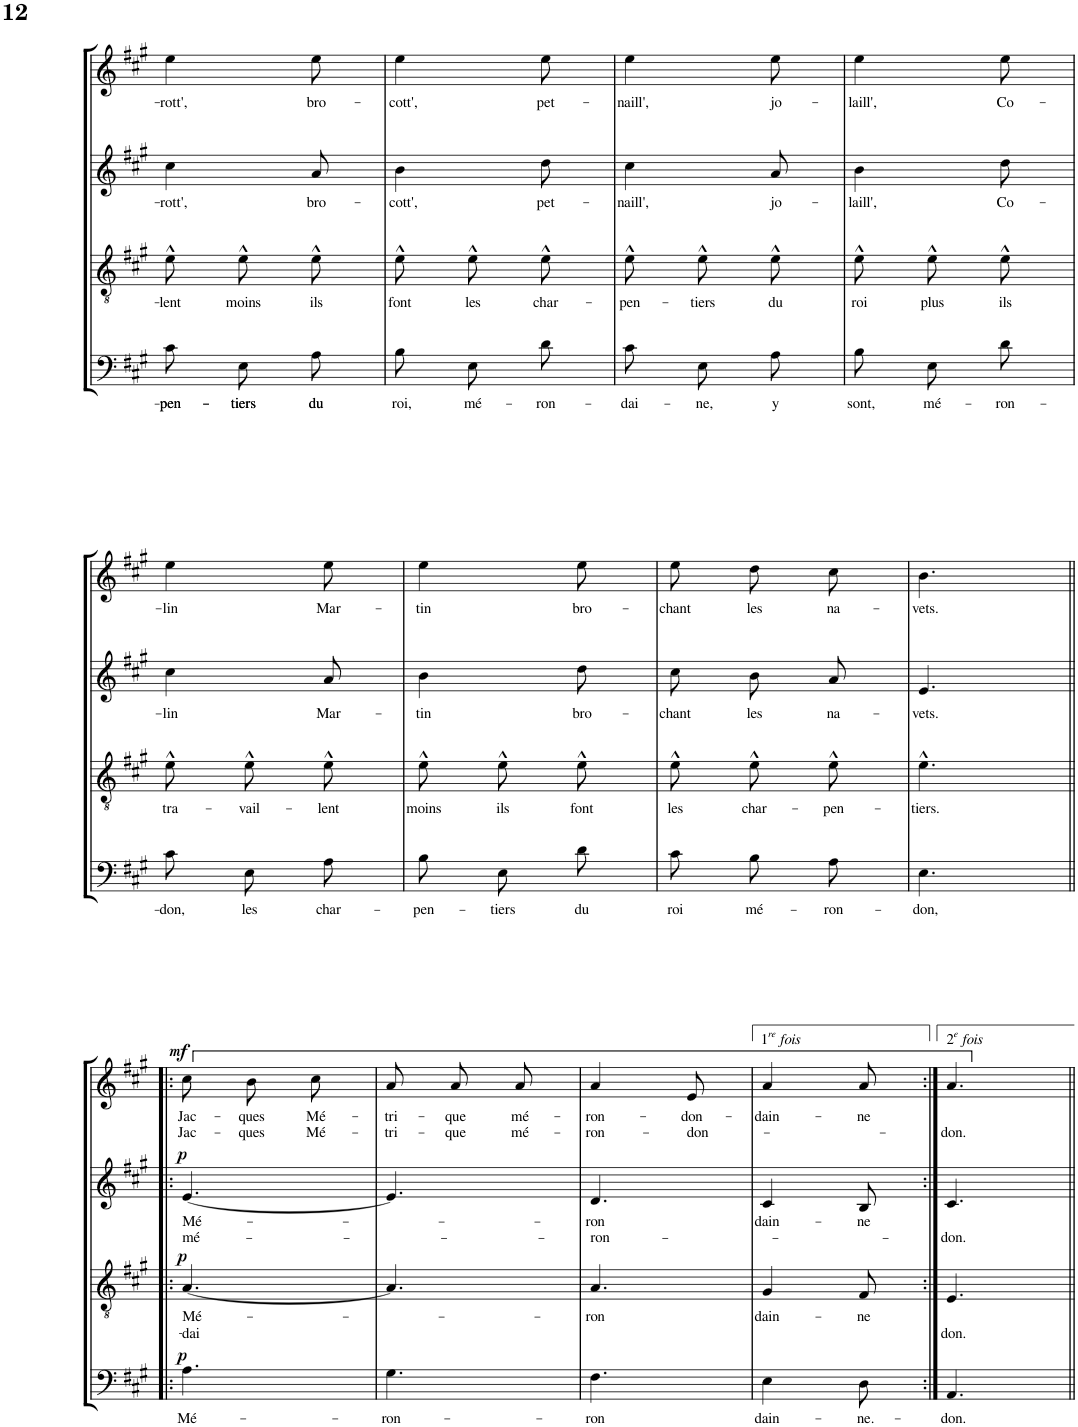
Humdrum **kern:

**kern	**text	**dynam	**kern	**text	**text	**dynam	**kern	**text	**text	**dynam	**kern	**text	**text	**dynam	**kern
*part5	*part5	*part5	*part4	*part4	*part4	*part4	*part3	*part3	*part3	*part3	*part2	*part2	*part2	*part2	*part1
*staff5	*staff5	*staff5	*staff4	*staff4	*staff4	*staff4	*staff3	*staff3	*staff3	*staff3	*staff2	*staff2	*staff2	*staff2	*staff1
*I"BASSES	*	*	*I"TÉNORS	*	*	*	*I"CONTRALTOS	*	*	*	*I"SOPRANOS	*	*	*	*I"Soprano solo
!!LO:PB:g=z
*clefF4	*	*	*clefGv2	*	*	*	*clefG2	*	*	*	*clefG2	*	*	*	*clefG2
*k[f#c#g#]	*	*	*k[f#c#g#]	*	*	*	*k[f#c#g#]	*	*	*	*k[f#c#g#]	*	*	*	*k[f#c#g#]
*M3/8	*	*	*M3/8	*	*	*	*M3/8	*	*	*	*M3/8	*	*	*	*M3/8
=38	=38	=38	=38	=38	=38	=38	=38	=38	=38	=38	=38	=38	=38	=38	=38
!	!LO:LY:b	!	!	!LO:LY:b	!	!	!	!LO:LY:b	!	!	!	!LO:LY:b	!	!	!
8c#\L	-pen-	.	8e^^\L	-lent	.	.	4cc#\	-rott',	.	.	4ee\	-rott',	.	.	4.r
!	!LO:LY:b	!	!	!LO:LY:b	!	!	!	!	!	!	!	!	!	!	!
8E\	-tiers	.	8e^^\	moins	.	.	.	.	.	.	.	.	.	.	.
!	!LO:LY:b	!	!	!LO:LY:b	!	!	!	!LO:LY:b	!	!	!	!LO:LY:b	!	!	!
8A\J	du	.	8e^^\J	ils	.	.	8a/	bro-	.	.	8ee\	bro-	.	.	.
=39	=39	=39	=39	=39	=39	=39	=39	=39	=39	=39	=39	=39	=39	=39	=39
!	!LO:LY:b	!	!	!LO:LY:b	!	!	!	!LO:LY:b	!	!	!	!LO:LY:b	!	!	!
8B\L	roi,	.	8e^^\L	font	.	.	4b\	-cott',	.	.	4ee\	-cott',	.	.	4.r
!	!LO:LY:b	!	!	!LO:LY:b	!	!	!	!	!	!	!	!	!	!	!
8E\	mé-	.	8e^^\	les	.	.	.	.	.	.	.	.	.	.	.
!	!LO:LY:b	!	!	!LO:LY:b	!	!	!	!LO:LY:b	!	!	!	!LO:LY:b	!	!	!
8d\J	-ron-	.	8e^^\J	char-	.	.	8dd\	pet-	.	.	8ee\	pet-	.	.	.
=40	=40	=40	=40	=40	=40	=40	=40	=40	=40	=40	=40	=40	=40	=40	=40
!	!LO:LY:b	!	!	!LO:LY:b	!	!	!	!LO:LY:b	!	!	!	!LO:LY:b	!	!	!
8c#\L	-dai-	.	8e^^\L	-pen-	.	.	4cc#\	-naill',	.	.	4ee\	-naill',	.	.	4.r
!	!LO:LY:b	!	!	!LO:LY:b	!	!	!	!	!	!	!	!	!	!	!
8E\	-ne,	.	8e^^\	-tiers	.	.	.	.	.	.	.	.	.	.	.
!	!LO:LY:b	!	!	!LO:LY:b	!	!	!	!LO:LY:b	!	!	!	!LO:LY:b	!	!	!
8A\J	y	.	8e^^\J	du	.	.	8a/	jo-	.	.	8ee\	jo-	.	.	.
=41	=41	=41	=41	=41	=41	=41	=41	=41	=41	=41	=41	=41	=41	=41	=41
!	!LO:LY:b	!	!	!LO:LY:b	!	!	!	!LO:LY:b	!	!	!	!LO:LY:b	!	!	!
8B\L	sont,	.	8e^^\L	roi	.	.	4b\	-laill',	.	.	4ee\	-laill',	.	.	4.r
!	!LO:LY:b	!	!	!LO:LY:b	!	!	!	!	!	!	!	!	!	!	!
8E\	mé-	.	8e^^\	plus	.	.	.	.	.	.	.	.	.	.	.
!	!LO:LY:b	!	!	!LO:LY:b	!	!	!	!LO:LY:b	!	!	!	!LO:LY:b	!	!	!
8d\J	-ron-	.	8e^^\J	ils	.	.	8dd\	Co-	.	.	8ee\	Co-	.	.	.
!!LO:LB:g=z
=42	=42	=42	=42	=42	=42	=42	=42	=42	=42	=42	=42	=42	=42	=42	=42
!	!LO:LY:b	!	!	!LO:LY:b	!	!	!	!LO:LY:b	!	!	!	!LO:LY:b	!	!	!
8c#\L	-don,	.	8e^^\L	tra-	.	.	4cc#\	-lin	.	.	4ee\	-lin	.	.	4.r
!	!LO:LY:b	!	!	!LO:LY:b	!	!	!	!	!	!	!	!	!	!	!
8E\	les	.	8e^^\	-vail-	.	.	.	.	.	.	.	.	.	.	.
!	!LO:LY:b	!	!	!LO:LY:b	!	!	!	!LO:LY:b	!	!	!	!LO:LY:b	!	!	!
8A\J	char-	.	8e^^\J	-lent	.	.	8a/	Mar-	.	.	8ee\	Mar-	.	.	.
=43	=43	=43	=43	=43	=43	=43	=43	=43	=43	=43	=43	=43	=43	=43	=43
!	!LO:LY:b	!	!	!LO:LY:b	!	!	!	!LO:LY:b	!	!	!	!LO:LY:b	!	!	!
8B\L	-pen-	.	8e^^\L	moins	.	.	4b\	-tin	.	.	4ee\	-tin	.	.	4.r
!	!LO:LY:b	!	!	!LO:LY:b	!	!	!	!	!	!	!	!	!	!	!
8E\	-tiers	.	8e^^\	ils	.	.	.	.	.	.	.	.	.	.	.
!	!LO:LY:b	!	!	!LO:LY:b	!	!	!	!LO:LY:b	!	!	!	!LO:LY:b	!	!	!
8d\J	du	.	8e^^\J	font	.	.	8dd\	bro-	.	.	8ee\	bro-	.	.	.
=44	=44	=44	=44	=44	=44	=44	=44	=44	=44	=44	=44	=44	=44	=44	=44
!	!LO:LY:b	!	!	!LO:LY:b	!	!	!	!LO:LY:b	!	!	!	!LO:LY:b	!	!	!
8c#\L	roi	.	8e^^\L	les	.	.	8cc#\L	-chant	.	.	8ee\L	-chant	.	.	4.r
!	!LO:LY:b	!	!	!LO:LY:b	!	!	!	!LO:LY:b	!	!	!	!LO:LY:b	!	!	!
8B\	mé-	.	8e^^\	char-	.	.	8b\	les	.	.	8dd\	les	.	.	.
!	!LO:LY:b	!	!	!LO:LY:b	!	!	!	!LO:LY:b	!	!	!	!LO:LY:b	!	!	!
8A\J	-ron-	.	8e^^\J	-pen-	.	.	8a\J	na-	.	.	8cc#\J	na-	.	.	.
=45	=45	=45	=45	=45	=45	=45	=45	=45	=45	=45	=45	=45	=45	=45	=45
!	!LO:LY:b	!	!	!LO:LY:b	!	!	!	!LO:LY:b	!	!	!	!LO:LY:b	!	!	!
4.E\	-don,	.	4.e^^\	-tiers.	.	.	4.e/	-vets.	.	.	4.b\	-vets.	.	.	4.r
!!LO:LB:g=z
=46!|:	=46!|:	=46!|:	=46!|:	=46!|:	=46!|:	=46!|:	=46!|:	=46!|:	=46!|:	=46!|:	=46!|:	=46!|:	=46!|:	=46!|:	=46!|:
!	!LO:LY:b	!LO:DY:a	!	!LO:LY:b	!LO:LY:b	!LO:DY:a	!	!LO:LY:b	!LO:LY:b	!LO:DY:a	!	!LO:LY:b	!LO:LY:b	!LO:DY:a	!
4.A\	Mé-	p	[4.A/	Mé-	dai-	p	[4.e/	Mé-	mé-	p	8cc#\L	Jac-	Jac-	mf	4.r
!	!	!	!	!	!	!	!	!	!	!	!	!LO:LY:b	!LO:LY:b	!	!
.	.	.	.	.	.	.	.	.	.	.	8b\	-ques	-ques	.	.
!	!	!	!	!	!	!	!	!	!	!	!	!LO:LY:b	!LO:LY:b	!	!
.	.	.	.	.	.	.	.	.	.	.	8cc#\J	Mé-	Mé-	.	.
=47	=47	=47	=47	=47	=47	=47	=47	=47	=47	=47	=47	=47	=47	=47	=47
!	!LO:LY:b	!	!	!	!	!	!	!	!	!	!	!LO:LY:b	!LO:LY:b	!	!
4.G#\	-ron-	.	4.A/]	.	.	.	4.e/]	.	.	.	8a/L	-tri-	-tri-	.	4.r
!	!	!	!	!	!	!	!	!	!	!	!	!LO:LY:b	!LO:LY:b	!	!
.	.	.	.	.	.	.	.	.	.	.	8a/	-que	-que	.	.
!	!	!	!	!	!	!	!	!	!	!	!	!LO:LY:b	!LO:LY:b	!	!
.	.	.	.	.	.	.	.	.	.	.	8a/J	mé-	mé-	.	.
=48	=48	=48	=48	=48	=48	=48	=48	=48	=48	=48	=48	=48	=48	=48	=48
!	!LO:LY:b	!	!	!LO:LY:b	!	!	!	!LO:LY:b	!LO:LY:b	!	!	!LO:LY:b	!LO:LY:b	!	!
4.F#\	-ron	.	4.A/	-ron	.	.	4.d/	-ron	-ron-	.	4a/	-ron-	-ron-	.	4.r
!	!	!	!	!	!	!	!	!	!	!	!	!LO:LY:b	!LO:LY:b	!	!
.	.	.	.	.	.	.	.	.	.	.	8e/	-don-	-don-	.	.
=49	=49	=49	=49	=49	=49	=49	=49	=49	=49	=49	=49	=49	=49	=49	=49
!	!	!	!	!	!	!	!	!	!	!	!LO:TX:a:t=1	!	!	!	!
!	!	!	!	!	!	!	!	!	!	!	!LO:TX:a:i:t=re	!	!	!	!
!	!	!	!	!	!	!	!	!	!	!	!LO:TX:a:t=fois	!	!	!	!
!	!LO:LY:b	!	!	!LO:LY:b	!	!	!	!LO:LY:b	!	!	!	!LO:LY:b	!	!	!
4E\	-dain-	.	4G#/	-dain-	.	.	4c#/	-dain-	.	.	4a/	-dain-	.	.	4.r
!	!LO:LY:b	!	!	!LO:LY:b	!	!	!	!LO:LY:b	!	!	!	!LO:LY:b	!	!	!
8D\	-ne.-	.	8F#/	-ne	.	.	8B/	-ne	.	.	8a/	-ne	.	.	.
=50:|!	=50:|!	=50:|!	=50:|!	=50:|!	=50:|!	=50:|!	=50:|!	=50:|!	=50:|!	=50:|!	=50:|!	=50:|!	=50:|!	=50:|!	=50:|!
!	!	!	!	!	!	!	!	!	!	!	!LO:TX:a:t=2	!	!	!	!
!	!	!	!	!	!	!	!	!	!	!	!LO:TX:a:i:t=e	!	!	!	!
!	!	!	!	!	!	!	!	!	!	!	!LO:TX:a:t=fois	!	!	!	!
!	!LO:LY:b	!	!	!	!LO:LY:b	!	!	!	!LO:LY:b	!	!	!	!LO:LY:b	!	!
4.AA/	-don.	.	4.E/	.	-don.	.	4.c#/	.	-don.	.	4.a/	.	-don.	.	4.r
=||	=||	=||	=||	=||	=||	=||	=||	=||	=||	=||	=||	=||	=||	=||	=||
*-	*-	*-	*-	*-	*-	*-	*-	*-	*-	*-	*-	*-	*-	*-	*-
